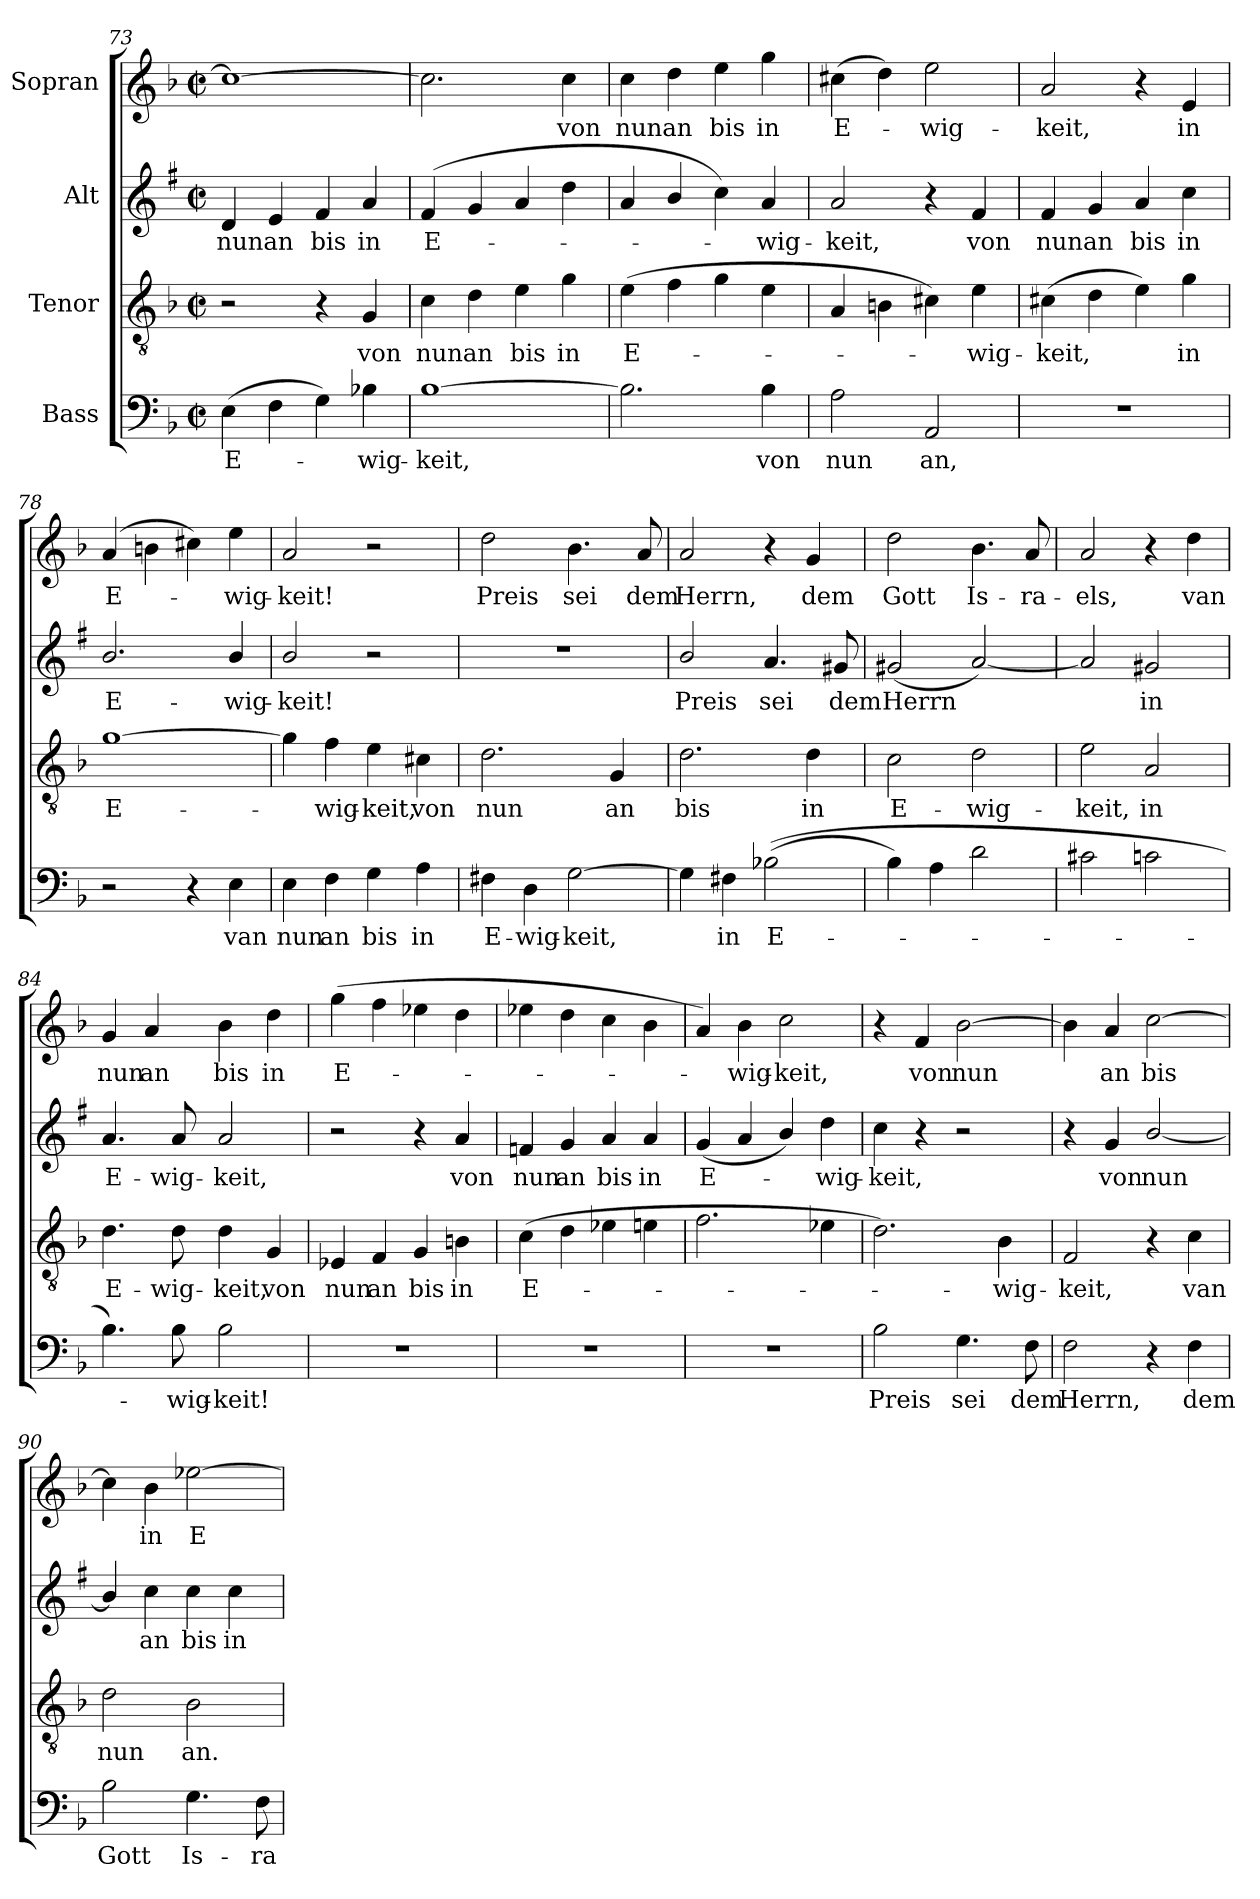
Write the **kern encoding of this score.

**kern	**text	**kern	**text	**kern	**text	**kern	**text
*part4	*part4	*part3	*part3	*part2	*part2	*part1	*part1
*staff4	*staff4	*staff3	*staff3	*staff2	*staff2	*staff1	*staff1
*I"Bass	*	*I"Tenor	*	*I"Alt	*	*I"Sopran	*
*clefF4	*	*clefGv2	*	*clefG2	*	*clefG2	*
*	*	*	*	*ITrd1c2	*	*	*
*k[b-]	*	*k[b-]	*	*k[b-]	*	*k[b-]	*
*M2/2	*	*M2/2	*	*M2/2	*	*M2/2	*
*met(c|)	*	*met(c|)	*	*met(c|)	*	*met(c|)	*
=73	=73	=73	=73	=73	=73	=73	=73
(4E\	E-	2r	.	4c/	nun	1cc_	.
4F\	.	.	.	4d/	an	.	.
4G\)	.	4r	.	4e/	bis	.	.
4B-X\	-wig-	4G/	von	4g/	in	.	.
=74	=74	=74	=74	=74	=74	=74	=74
[1B-	-keit,	4c\	nun	(4e/	E-	2.cc\]	.
.	.	4d\	an	4f/	.	.	.
.	.	4e\	bis	4g/	.	.	.
.	.	4g\	in	4cc\	.	4cc\	von
!!LO:LB:g=z
=75	=75	=75	=75	=75	=75	=75	=75
2.B-\]	.	(4e\	E-	4g/	.	4cc\	-nun
.	.	4f\	.	4a/	.	4dd\	an
.	.	4g\	.	4b-\)	.	4ee\	bis
4B-\	von	4e\	.	4g/	-wig--	4gg\	in
=76	=76	=76	=76	=76	=76	=76	=76
2A\	nun	4A/	.	2g/	-keit,	(4cc#X\	E-
.	.	4Bn\	.	.	.	4dd\)	.
2AA/	an,	4c#X\)	.	4r	.	2ee\	-wig--
.	.	4e\	-wig-	4e/	von	.	.
=77	=77	=77	=77	=77	=77	=77	=77
1r	.	(4c#X\	-keit,	4e/	nun	2a/	-keit,
.	.	4d\	.	4f/	an	.	.
.	.	4e\)	.	4g/	bis	4r	.
.	.	4g\	in	4b-\	in	4e/	in
=78	=78	=78	=78	=78	=78	=78	=78
2r	.	[1g	E-	2.a/	E-	(4a/	E-
.	.	.	.	.	.	4bn\	.
4r	.	.	.	.	.	4cc#X\)	.
4E\	van	.	.	4a/	-wig-	4ee\	-wig-
=79	=79	=79	=79	=79	=79	=79	=79
4E\	nun	4g\]	.	2a/	-keit!	2a/	-keit!
4F\	an	4f\	-wig-	.	.	.	.
4G\	bis	4e\	keit,	2r	.	2r	.
4A\	in	4c#X\	-von	.	.	.	.
=80	=80	=80	=80	=80	=80	=80	=80
4F#X\	E-	2.d\	nun	1r	.	2dd\	Preis
4D\	-wig-	.	.	.	.	.	.
[2G\	-keit,	.	.	.	.	4.b-\	sei
.	.	4G/	an	.	.	.	.
.	.	.	.	.	.	8a/	dem
!!LO:LB:g=z
=81	=81	=81	=81	=81	=81	=81	=81
4G\]	.	2.d\	bis	2a/	Preis	2a/	Herrn,
4F#X\	in	.	.	.	.	.	.
((2B-X\	E-	.	.	4.g/	sei	4r	.
.	.	4d\	in	.	.	4g/	dem
.	.	.	.	8f#X/	dem	.	.
=82	=82	=82	=82	=82	=82	=82	=82
4B-\)	.	2c\	E-	(2f#X/	Herrn	2dd\	Gott
4A\	.	.	.	.	.	.	.
2d\	.	2d\	-wig-	[2g/)	.	4.b-\	Is-
.	.	.	.	.	.	8a/	-ra-
=83	=83	=83	=83	=83	=83	=83	=83
2c#X\	.	2e\	-keit,	2g/]	.	2a/	-els,
2cn\	.	2A/	in	2f#X/	in	4r	.
.	.	.	.	.	.	4dd\	van
=84	=84	=84	=84	=84	=84	=84	=84
4.B-\)	.	4.d\	E-	4.g/	E-	4g/	nun
.	.	.	.	.	.	4a/	an
8B-\	-wig-	8d\	-wig-	8g/	-wig-	.	.
2B-\	-keit!	4d\	keit,	2g/	-keit,	4b-\	bis
.	.	4G/	-von	.	.	4dd\	in
=85	=85	=85	=85	=85	=85	=85	=85
1rF	.	4E-X/	nun	2r	.	(4gg\	E-
.	.	4F/	an	.	.	4ff\	.
.	.	4G/	bis	4r	.	4ee-X\	.
.	.	4Bn\	in	4g/	von	4dd\	.
=86	=86	=86	=86	=86	=86	=86	=86
1r	.	(4c\	E-	4e-X/	nun	4ee-X\	.
.	.	4d\	.	4f/	an	4dd\	.
.	.	4e-X\	.	4g/	bis	4cc\	.
.	.	4en\	.	4g/	in	4b-\	.
!!LO:PB:g=z
=87	=87	=87	=87	=87	=87	=87	=87
1r	.	2.f\	.	(4f/	E-	4a/)	.
.	.	.	.	4g/	.	4b-\	-wig-
.	.	.	.	4a/)	.	2cc\	-keit,
.	.	4e-X\	.	4cc\	-wig-	.	.
=88	=88	=88	=88	=88	=88	=88	=88
2B-\	Preis	2.d\)	.	4b-\	-keit,	4r	.
.	.	.	.	4r	.	4f/	von
4.G\	sei	.	.	2r	.	[2b-\	nun
.	.	4B-\	-wig-	.	.	.	.
8F\	dem	.	.	.	.	.	.
=89	=89	=89	=89	=89	=89	=89	=89
2F\	Herrn,	2F/	-keit,	4r	.	4b-\]	.
.	.	.	.	4f/	von	4a/	an
4r	.	4r	.	[2a/	nun	[2cc\	bis
4F\	dem	4c\	van	.	.	.	.
=90	=90	=90	=90	=90	=90	=90	=90
2B-\	Gott	2d\	nun	4a/]	.	4cc\]	.
.	.	.	.	4b-\	an	4b-\	in
4.G\	Is-	2B-\	an.	4b-\	bis	[2ee-X\	E-
.	.	.	.	4b-\	in	.	.
8F\	-ra-	.	.	.	.	.	.
=	=	=	=	=	=	=	=
*-	*-	*-	*-	*-	*-	*-	*-
